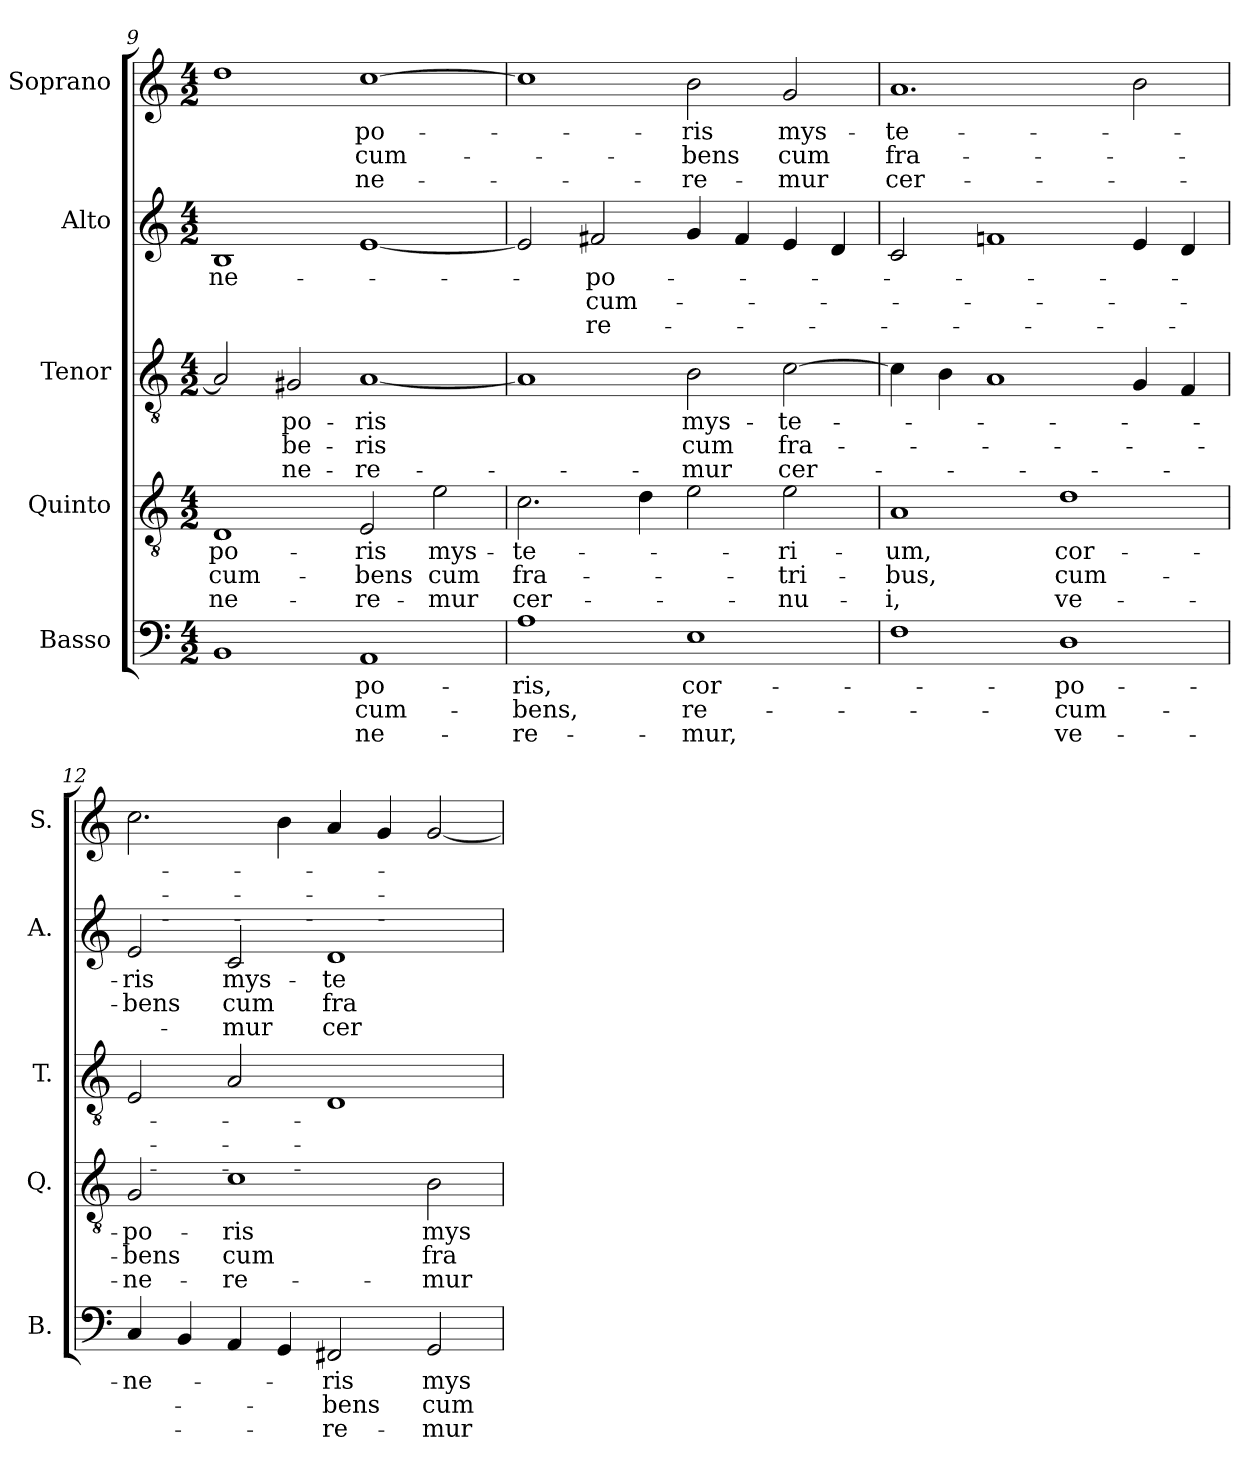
**kern	**text	**text	**text	**kern	**text	**text	**text	**kern	**text	**text	**text	**kern	**text	**text	**text	**kern	**text	**text	**text
*part5	*part5	*part5	*part5	*part4	*part4	*part4	*part4	*part3	*part3	*part3	*part3	*part2	*part2	*part2	*part2	*part1	*part1	*part1	*part1
*staff5	*staff5	*staff5	*staff5	*staff4	*staff4	*staff4	*staff4	*staff3	*staff3	*staff3	*staff3	*staff2	*staff2	*staff2	*staff2	*staff1	*staff1	*staff1	*staff1
*I"Basso	*	*	*	*I"Quinto	*	*	*	*I"Tenor	*	*	*	*I"Alto	*	*	*	*I"Soprano	*	*	*
*I'B.	*	*	*	*I'Q.	*	*	*	*I'T.	*	*	*	*I'A.	*	*	*	*I'S.	*	*	*
*clefF4	*	*	*	*clefGv2	*	*	*	*clefGv2	*	*	*	*clefG2	*	*	*	*clefG2	*	*	*
*	*	*	*	*ITrd7c12	*	*	*	*ITrd7c12	*	*	*	*	*	*	*	*	*	*	*
*k[]	*	*	*	*k[]	*	*	*	*k[]	*	*	*	*k[]	*	*	*	*k[]	*	*	*
*C:	*	*	*	*C:	*	*	*	*C:	*	*	*	*C:	*	*	*	*C:	*	*	*
*M4/2	*	*	*	*M4/2	*	*	*	*M4/2	*	*	*	*M4/2	*	*	*	*M4/2	*	*	*
=9	=9	=9	=9	=9	=9	=9	=9	=9	=9	=9	=9	=9	=9	=9	=9	=9	=9	=9	=9
!	!	!	!	!	!LO:LY:b:color=#000000	!LO:LY:b:color=#000000	!LO:LY:b:color=#000000	!	!	!	!	!	!	!	!	!	!	!	!
!	!	!	!	!	!	!	!	!	!	!	!	!	!LO:LY:b:color=#000000	!	!	!	!	!	!
1BBi	.	.	.	1DDi	-po-	-cum-	-ne-	2AAi/]	.	.	.	1Bi	-ne-	.	.	1ddi	.	.	.
!	!	!	!	!	!	!	!	!	!LO:LY:b:color=#000000	!LO:LY:b:color=#000000	!LO:LY:b:color=#000000	!	!	!	!	!	!	!	!
.	.	.	.	.	.	.	.	2GG#Xi/	-po-	-be-	-ne-	.	.	.	.	.	.	.	.
!	!LO:LY:b:color=#000000	!LO:LY:b:color=#000000	!LO:LY:b:color=#000000	!	!	!	!	!	!	!	!	!	!	!	!	!	!	!	!
!	!	!	!	!	!LO:LY:b:color=#000000	!LO:LY:b:color=#000000	!LO:LY:b:color=#000000	!	!	!	!	!	!	!	!	!	!	!	!
!	!	!	!	!	!	!	!	!	!LO:LY:b:color=#000000	!LO:LY:b:color=#000000	!LO:LY:b:color=#000000	!	!	!	!	!	!	!	!
!	!	!	!	!	!	!	!	!	!	!	!	!	!	!	!	!	!LO:LY:b:color=#000000	!LO:LY:b:color=#000000	!LO:LY:b:color=#000000
1AAi	-po-	-cum-	-ne-	2EEi/	-ris	-bens	-re-	[1AAi	-ris	-ris	-re-	[1ei	.	.	.	[1cci	-po-	-cum-	-ne-
!	!	!	!	!	!LO:LY:b:color=#000000	!LO:LY:b:color=#000000	!LO:LY:b:color=#000000	!	!	!	!	!	!	!	!	!	!	!	!
.	.	.	.	2Ei\	mys-	cum	-mur	.	.	.	.	.	.	.	.	.	.	.	.
=10	=10	=10	=10	=10	=10	=10	=10	=10	=10	=10	=10	=10	=10	=10	=10	=10	=10	=10	=10
!	!LO:LY:b:color=#000000	!LO:LY:b:color=#000000	!LO:LY:b:color=#000000	!	!	!	!	!	!	!	!	!	!	!	!	!	!	!	!
!	!	!	!	!	!LO:LY:b:color=#000000	!LO:LY:b:color=#000000	!LO:LY:b:color=#000000	!	!	!	!	!	!	!	!	!	!	!	!
1Ai	-ris,	-bens,	-re-	2.Ci\	-te-	fra-	cer-	1AAi]	.	.	.	2ei/]	.	.	.	1cci]	.	.	.
!	!	!	!	!	!	!	!	!	!	!	!	!	!LO:LY:b:color=#000000	!LO:LY:b:color=#000000	!LO:LY:b:color=#000000	!	!	!	!
.	.	.	.	.	.	.	.	.	.	.	.	2f#Xi/	-po-	-cum-	-re-	.	.	.	.
.	.	.	.	4Di\	.	.	.	.	.	.	.	.	.	.	.	.	.	.	.
!	!LO:LY:b:color=#000000	!LO:LY:b:color=#000000	!LO:LY:b:color=#000000	!	!	!	!	!	!	!	!	!	!	!	!	!	!	!	!
!	!	!	!	!	!	!	!	!	!LO:LY:b:color=#000000	!LO:LY:b:color=#000000	!LO:LY:b:color=#000000	!	!	!	!	!	!	!	!
!	!	!	!	!	!	!	!	!	!	!	!	!	!	!	!	!	!LO:LY:b:color=#000000	!LO:LY:b:color=#000000	!LO:LY:b:color=#000000
1Ei	cor-	re-	-mur,	2Ei\	.	.	.	2BBi\	mys-	cum	-mur	4gi/	.	.	.	2bi\	-ris	-bens	-re-
.	.	.	.	.	.	.	.	.	.	.	.	4f#i/	.	.	.	.	.	.	.
!	!	!	!	!	!LO:LY:b:color=#000000	!LO:LY:b:color=#000000	!LO:LY:b:color=#000000	!	!	!	!	!	!	!	!	!	!	!	!
!	!	!	!	!	!	!	!	!	!LO:LY:b:color=#000000	!LO:LY:b:color=#000000	!LO:LY:b:color=#000000	!	!	!	!	!	!	!	!
!	!	!	!	!	!	!	!	!	!	!	!	!	!	!	!	!	!LO:LY:b:color=#000000	!LO:LY:b:color=#000000	!LO:LY:b:color=#000000
.	.	.	.	2Ei\	-ri-	-tri-	-nu-	[2Ci\	-te-	fra-	cer-	4ei/	.	.	.	2gi/	mys-	cum	-mur
.	.	.	.	.	.	.	.	.	.	.	.	4di/	.	.	.	.	.	.	.
=11	=11	=11	=11	=11	=11	=11	=11	=11	=11	=11	=11	=11	=11	=11	=11	=11	=11	=11	=11
!	!	!	!	!	!LO:LY:b:color=#000000	!LO:LY:b:color=#000000	!LO:LY:b:color=#000000	!	!	!	!	!	!	!	!	!	!	!	!
!	!	!	!	!	!	!	!	!	!	!	!	!	!	!	!	!	!LO:LY:b:color=#000000	!LO:LY:b:color=#000000	!LO:LY:b:color=#000000
1Fi	.	.	.	1AAi	-um,	-bus,	-i,	4Ci\]	.	.	.	2ci/	.	.	.	1.ai	-te-	fra-	cer-
.	.	.	.	.	.	.	.	4BBi\	.	.	.	.	.	.	.	.	.	.	.
.	.	.	.	.	.	.	.	1AAi	.	.	.	1fni	.	.	.	.	.	.	.
!	!LO:LY:b:color=#000000	!LO:LY:b:color=#000000	!LO:LY:b:color=#000000	!	!	!	!	!	!	!	!	!	!	!	!	!	!	!	!
!	!	!	!	!	!LO:LY:b:color=#000000	!LO:LY:b:color=#000000	!LO:LY:b:color=#000000	!	!	!	!	!	!	!	!	!	!	!	!
1Di	-po-	-cum-	ve-	1Di	cor-	cum-	ve-	.	.	.	.	.	.	.	.	.	.	.	.
.	.	.	.	.	.	.	.	4GGi/	.	.	.	4ei/	.	.	.	2bi\	.	.	.
.	.	.	.	.	.	.	.	4FFi/	.	.	.	4di/	.	.	.	.	.	.	.
=12	=12	=12	=12	=12	=12	=12	=12	=12	=12	=12	=12	=12	=12	=12	=12	=12	=12	=12	=12
!	!LO:LY:b:color=#000000	!	!	!	!	!	!	!	!	!	!	!	!	!	!	!	!	!	!
!	!	!	!	!	!LO:LY:b:color=#000000	!LO:LY:b:color=#000000	!LO:LY:b:color=#000000	!	!	!	!	!	!	!	!	!	!	!	!
!	!	!	!	!	!	!	!	!	!	!	!	!	!LO:LY:b:color=#000000	!LO:LY:b:color=#000000	!	!	!	!	!
4Ci/	-ne-	.	.	2GGi/	-po-	-bens	-ne-	2EEi/	.	.	.	2ei/	-ris	-bens	.	2.cci\	.	.	.
4BBi/	.	.	.	.	.	.	.	.	.	.	.	.	.	.	.	.	.	.	.
!	!	!	!	!	!LO:LY:b:color=#000000	!LO:LY:b:color=#000000	!LO:LY:b:color=#000000	!	!	!	!	!	!	!	!	!	!	!	!
!	!	!	!	!	!	!	!	!	!	!	!	!	!LO:LY:b:color=#000000	!LO:LY:b:color=#000000	!LO:LY:b:color=#000000	!	!	!	!
4AAi/	.	.	.	1Ci	-ris	cum	-re-	2AAi/	.	.	.	2ci/	mys-	cum	-mur	.	.	.	.
4GGi/	.	.	.	.	.	.	.	.	.	.	.	.	.	.	.	4bi\	.	.	.
!	!LO:LY:b:color=#000000	!LO:LY:b:color=#000000	!LO:LY:b:color=#000000	!	!	!	!	!	!	!	!	!	!	!	!	!	!	!	!
!	!	!	!	!	!	!	!	!	!	!	!	!	!LO:LY:b:color=#000000	!LO:LY:b:color=#000000	!LO:LY:b:color=#000000	!	!	!	!
2FF#Xi/	-ris	-bens	-re-	.	.	.	.	1DDi	.	.	.	1di	-te-	fra-	cer-	4ai/	.	.	.
.	.	.	.	.	.	.	.	.	.	.	.	.	.	.	.	4gi/	.	.	.
!	!LO:LY:b:color=#000000	!LO:LY:b:color=#000000	!LO:LY:b:color=#000000	!	!	!	!	!	!	!	!	!	!	!	!	!	!	!	!
!	!	!	!	!	!LO:LY:b:color=#000000	!LO:LY:b:color=#000000	!LO:LY:b:color=#000000	!	!	!	!	!	!	!	!	!	!	!	!
2GGi/	mys-	cum	-mur	2BBi\	mys-	fra-	-mur	.	.	.	.	.	.	.	.	[2gi/	.	.	.
=	=	=	=	=	=	=	=	=	=	=	=	=	=	=	=	=	=	=	=
*-	*-	*-	*-	*-	*-	*-	*-	*-	*-	*-	*-	*-	*-	*-	*-	*-	*-	*-	*-
